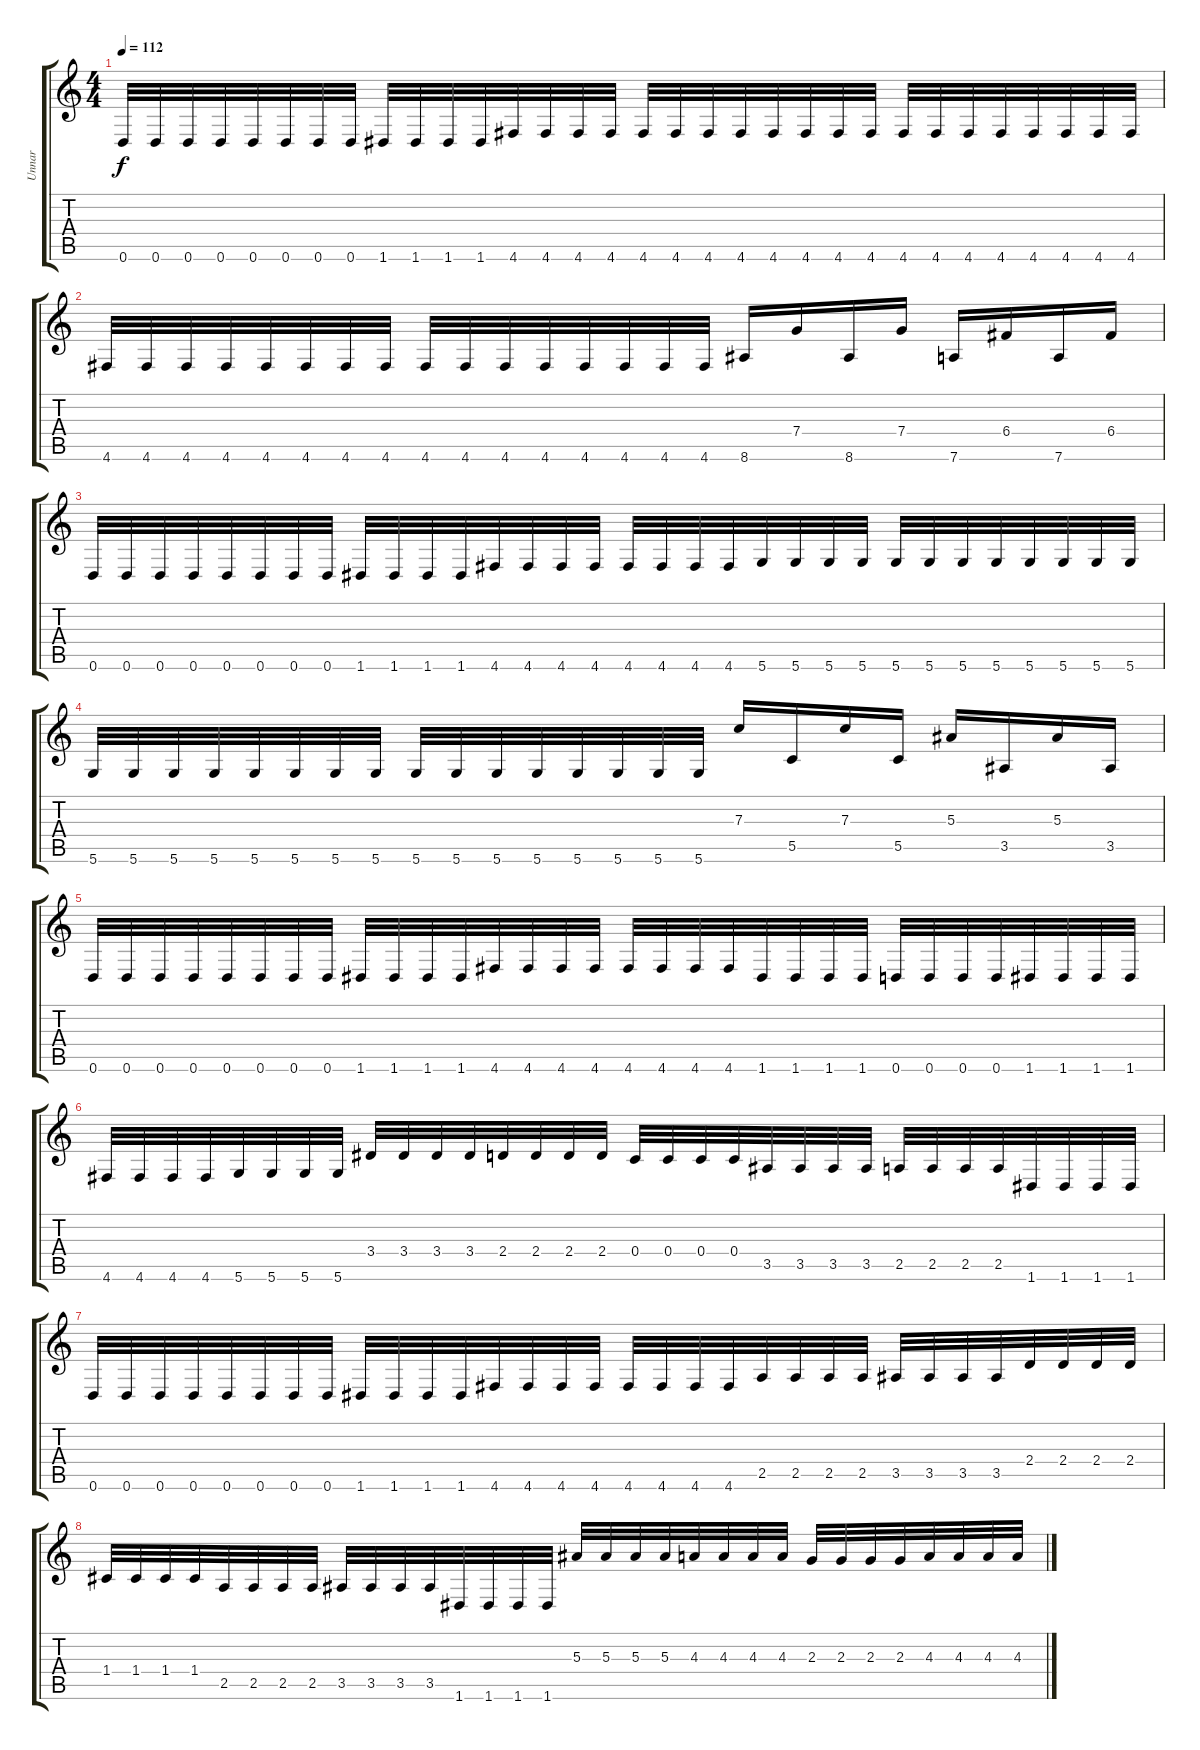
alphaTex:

\track ("Unnar " "Unnar ") {instrument distortionguitar}
\staff {score tabs}
\tuning (D4 A3 F3 C3 G2 D2) {hide}
\ts (4 4)
\tempo 112
\clef g2
\ks c
0.6.32{dy f} 0.6.32 0.6.32 0.6.32 0.6.32 0.6.32 0.6.32 0.6.32 1.6.32 1.6.32 1.6.32 1.6.32 4.6.32 4.6.32 4.6.32 4.6.32 4.6.32 4.6.32 4.6.32 4.6.32 4.6.32 4.6.32 4.6.32 4.6.32 4.6.32 4.6.32 4.6.32 4.6.32 4.6.32 4.6.32 4.6.32 4.6.32 |
4.6.32 4.6.32 4.6.32 4.6.32 4.6.32 4.6.32 4.6.32 4.6.32 4.6.32 4.6.32 4.6.32 4.6.32 4.6.32 4.6.32 4.6.32 4.6.32 8.6.16 7.4.16 8.6.16 7.4.16 7.6.16 6.4.16 7.6.16 6.4.16 |
0.6.32 0.6.32 0.6.32 0.6.32 0.6.32 0.6.32 0.6.32 0.6.32 1.6.32 1.6.32 1.6.32 1.6.32 4.6.32 4.6.32 4.6.32 4.6.32 4.6.32 4.6.32 4.6.32 4.6.32 5.6.32 5.6.32 5.6.32 5.6.32 5.6.32 5.6.32 5.6.32 5.6.32 5.6.32 5.6.32 5.6.32 5.6.32 |
5.6.32 5.6.32 5.6.32 5.6.32 5.6.32 5.6.32 5.6.32 5.6.32 5.6.32 5.6.32 5.6.32 5.6.32 5.6.32 5.6.32 5.6.32 5.6.32 7.3.16 5.5.16 7.3.16 5.5.16 5.3.16 3.5.16 5.3.16 3.5.16 |
0.6.32 0.6.32 0.6.32 0.6.32 0.6.32 0.6.32 0.6.32 0.6.32 1.6.32 1.6.32 1.6.32 1.6.32 4.6.32 4.6.32 4.6.32 4.6.32 4.6.32 4.6.32 4.6.32 4.6.32 1.6.32 1.6.32 1.6.32 1.6.32 0.6.32 0.6.32 0.6.32 0.6.32 1.6.32 1.6.32 1.6.32 1.6.32 |
4.6.32 4.6.32 4.6.32 4.6.32 5.6.32 5.6.32 5.6.32 5.6.32 3.4.32 3.4.32 3.4.32 3.4.32 2.4.32 2.4.32 2.4.32 2.4.32 0.4.32 0.4.32 0.4.32 0.4.32 3.5.32 3.5.32 3.5.32 3.5.32 2.5.32 2.5.32 2.5.32 2.5.32 1.6.32 1.6.32 1.6.32 1.6.32 |
0.6.32 0.6.32 0.6.32 0.6.32 0.6.32 0.6.32 0.6.32 0.6.32 1.6.32 1.6.32 1.6.32 1.6.32 4.6.32 4.6.32 4.6.32 4.6.32 4.6.32 4.6.32 4.6.32 4.6.32 2.5.32 2.5.32 2.5.32 2.5.32 3.5.32 3.5.32 3.5.32 3.5.32 2.4.32 2.4.32 2.4.32 2.4.32 |
1.4.32 1.4.32 1.4.32 1.4.32 2.5.32 2.5.32 2.5.32 2.5.32 3.5.32 3.5.32 3.5.32 3.5.32 1.6.32 1.6.32 1.6.32 1.6.32 5.3.32 5.3.32 5.3.32 5.3.32 4.3.32 4.3.32 4.3.32 4.3.32 2.3.32 2.3.32 2.3.32 2.3.32 4.3.32 4.3.32 4.3.32 4.3.32
